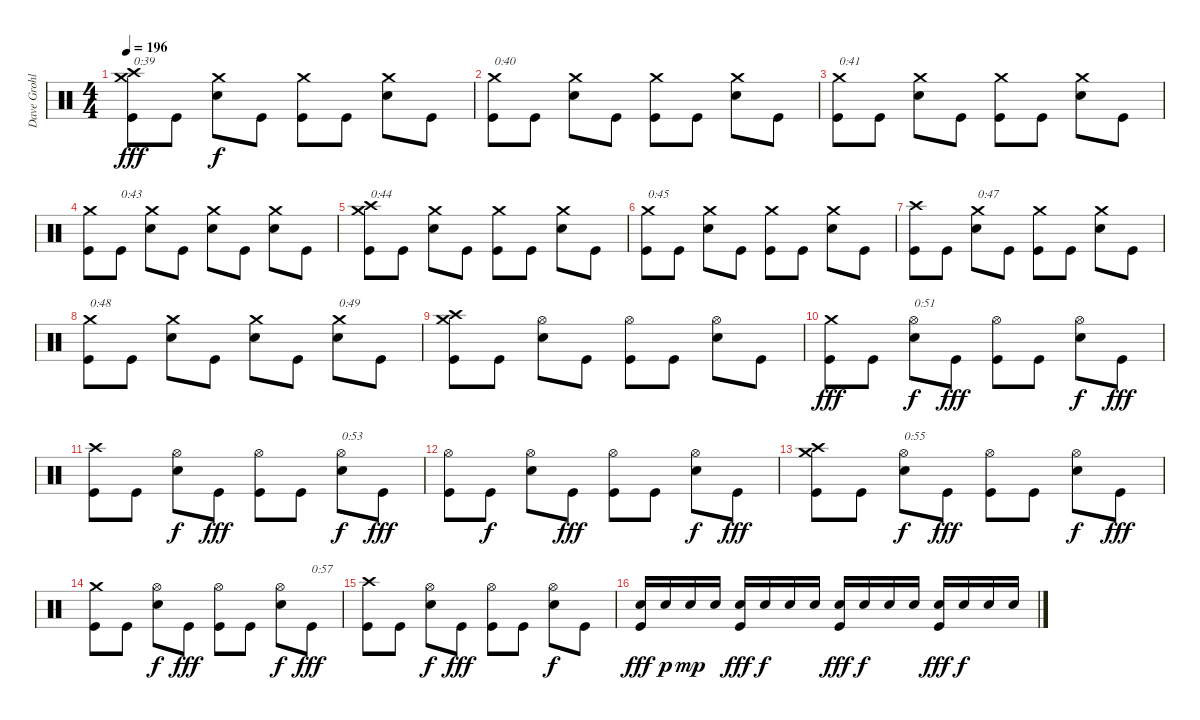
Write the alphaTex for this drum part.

\track ("Dave Grohl (Drums)" "Dave Grohl") {instrument percussion}
\staff {score}
\articulation defaults
\ts (4 4)
\tempo 196
\clef neutral
\ks c
("Crash high (hit)" "Crash medium (hit)" "Kick (hit)").8{txt "0:39" dy fff} "Kick (hit)".8 ("Crash medium (hit)" "Electric Snare (hit)").8{dy f} "Kick (hit)".8 ("Crash medium (hit)" "Kick (hit)").8 "Kick (hit)".8 ("Crash medium (hit)" "Electric Snare (hit)").8 "Kick (hit)".8 |
("Crash medium (hit)" "Kick (hit)").8{txt "0:40"} "Kick (hit)".8 ("Crash medium (hit)" "Electric Snare (hit)").8 "Kick (hit)".8 ("Crash medium (hit)" "Kick (hit)").8 "Kick (hit)".8 ("Crash medium (hit)" "Electric Snare (hit)").8 "Kick (hit)".8 |
("Crash medium (hit)" "Kick (hit)").8{txt "0:41"} "Kick (hit)".8 ("Crash medium (hit)" "Electric Snare (hit)").8 "Kick (hit)".8 ("Crash medium (hit)" "Kick (hit)").8 "Kick (hit)".8 ("Crash medium (hit)" "Electric Snare (hit)").8 "Kick (hit)".8 |
("Crash medium (hit)" "Kick (hit)").8 "Kick (hit)".8{txt "0:43"} ("Crash medium (hit)" "Electric Snare (hit)").8 "Kick (hit)".8 ("Crash medium (hit)" "Electric Snare (hit)").8 "Kick (hit)".8 ("Crash medium (hit)" "Electric Snare (hit)").8 "Kick (hit)".8 |
("Crash high (hit)" "Crash medium (hit)" "Kick (hit)").8{txt "0:44"} "Kick (hit)".8 ("Crash medium (hit)" "Electric Snare (hit)").8 "Kick (hit)".8 ("Crash medium (hit)" "Kick (hit)").8 "Kick (hit)".8 ("Crash medium (hit)" "Electric Snare (hit)").8 "Kick (hit)".8 |
("Crash medium (hit)" "Kick (hit)").8{txt "0:45"} "Kick (hit)".8 ("Crash medium (hit)" "Electric Snare (hit)").8 "Kick (hit)".8 ("Crash medium (hit)" "Kick (hit)").8 "Kick (hit)".8 ("Crash medium (hit)" "Electric Snare (hit)").8 "Kick (hit)".8 |
("Crash high (hit)" "Kick (hit)").8 "Kick (hit)".8 ("Crash medium (hit)" "Electric Snare (hit)").8{txt "0:47"} "Kick (hit)".8 ("Crash medium (hit)" "Kick (hit)").8 "Kick (hit)".8 ("Crash medium (hit)" "Electric Snare (hit)").8 "Kick (hit)".8 |
("Crash medium (hit)" "Kick (hit)").8{txt "0:48"} "Kick (hit)".8 ("Crash medium (hit)" "Electric Snare (hit)").8 "Kick (hit)".8 ("Crash medium (hit)" "Electric Snare (hit)").8 "Kick (hit)".8 ("Crash medium (hit)" "Electric Snare (hit)").8{txt "0:49"} "Kick (hit)".8 |
("Crash high (hit)" "Crash medium (hit)" "Kick (hit)").8 "Kick (hit)".8 ("Hi-Hat (open)" "Electric Snare (hit)").8 "Kick (hit)".8 ("Hi-Hat (open)" "Kick (hit)").8 "Kick (hit)".8 ("Hi-Hat (open)" "Electric Snare (hit)").8 "Kick (hit)".8 |
("Crash medium (hit)" "Kick (hit)").8{dy fff} "Kick (hit)".8 ("Hi-Hat (open)" "Electric Snare (hit)").8{txt "0:51" dy f} "Kick (hit)".8{dy fff} ("Hi-Hat (open)" "Kick (hit)").8 "Kick (hit)".8 ("Hi-Hat (open)" "Electric Snare (hit)").8{dy f} "Kick (hit)".8{dy fff} |
("Crash high (hit)" "Kick (hit)").8 "Kick (hit)".8 ("Hi-Hat (open)" "Electric Snare (hit)").8{dy f} "Kick (hit)".8{dy fff} ("Hi-Hat (open)" "Kick (hit)").8 "Kick (hit)".8 ("Hi-Hat (open)" "Electric Snare (hit)").8{txt "0:53" dy f} "Kick (hit)".8{dy fff} |
("Hi-Hat (open)" "Kick (hit)").8 "Kick (hit)".8{dy f} ("Hi-Hat (open)" "Electric Snare (hit)").8 "Kick (hit)".8{dy fff} ("Hi-Hat (open)" "Kick (hit)").8 "Kick (hit)".8 ("Hi-Hat (open)" "Electric Snare (hit)").8{dy f} "Kick (hit)".8{dy fff} |
("Crash high (hit)" "Crash medium (hit)" "Kick (hit)").8 "Kick (hit)".8 ("Hi-Hat (open)" "Electric Snare (hit)").8{txt "0:55" dy f} "Kick (hit)".8{dy fff} ("Hi-Hat (open)" "Kick (hit)").8 "Kick (hit)".8 ("Hi-Hat (open)" "Electric Snare (hit)").8{dy f} "Kick (hit)".8{dy fff} |
("Crash medium (hit)" "Kick (hit)").8 "Kick (hit)".8 ("Hi-Hat (open)" "Electric Snare (hit)").8{dy f} "Kick (hit)".8{dy fff} ("Hi-Hat (open)" "Kick (hit)").8 "Kick (hit)".8 ("Hi-Hat (open)" "Electric Snare (hit)").8{dy f} "Kick (hit)".8{txt "0:57" dy fff} |
("Crash high (hit)" "Kick (hit)").8 "Kick (hit)".8 ("Hi-Hat (open)" "Electric Snare (hit)").8{dy f} "Kick (hit)".8{dy fff} ("Hi-Hat (open)" "Kick (hit)").8 "Kick (hit)".8 ("Hi-Hat (open)" "Electric Snare (hit)").8{dy f} "Kick (hit)".8 |
("Electric Snare (hit)" "Kick (hit)").16{dy fff} "Electric Snare (hit)".16{dy p} "Electric Snare (hit)".16{dy mp} "Electric Snare (hit)".16 ("Electric Snare (hit)" "Kick (hit)").16{dy fff} "Electric Snare (hit)".16{dy f} "Electric Snare (hit)".16 "Electric Snare (hit)".16 ("Electric Snare (hit)" "Kick (hit)").16{dy fff} "Electric Snare (hit)".16{dy f} "Electric Snare (hit)".16 "Electric Snare (hit)".16 ("Electric Snare (hit)" "Kick (hit)").16{dy fff} "Electric Snare (hit)".16{dy f} "Electric Snare (hit)".16 "Electric Snare (hit)".16
